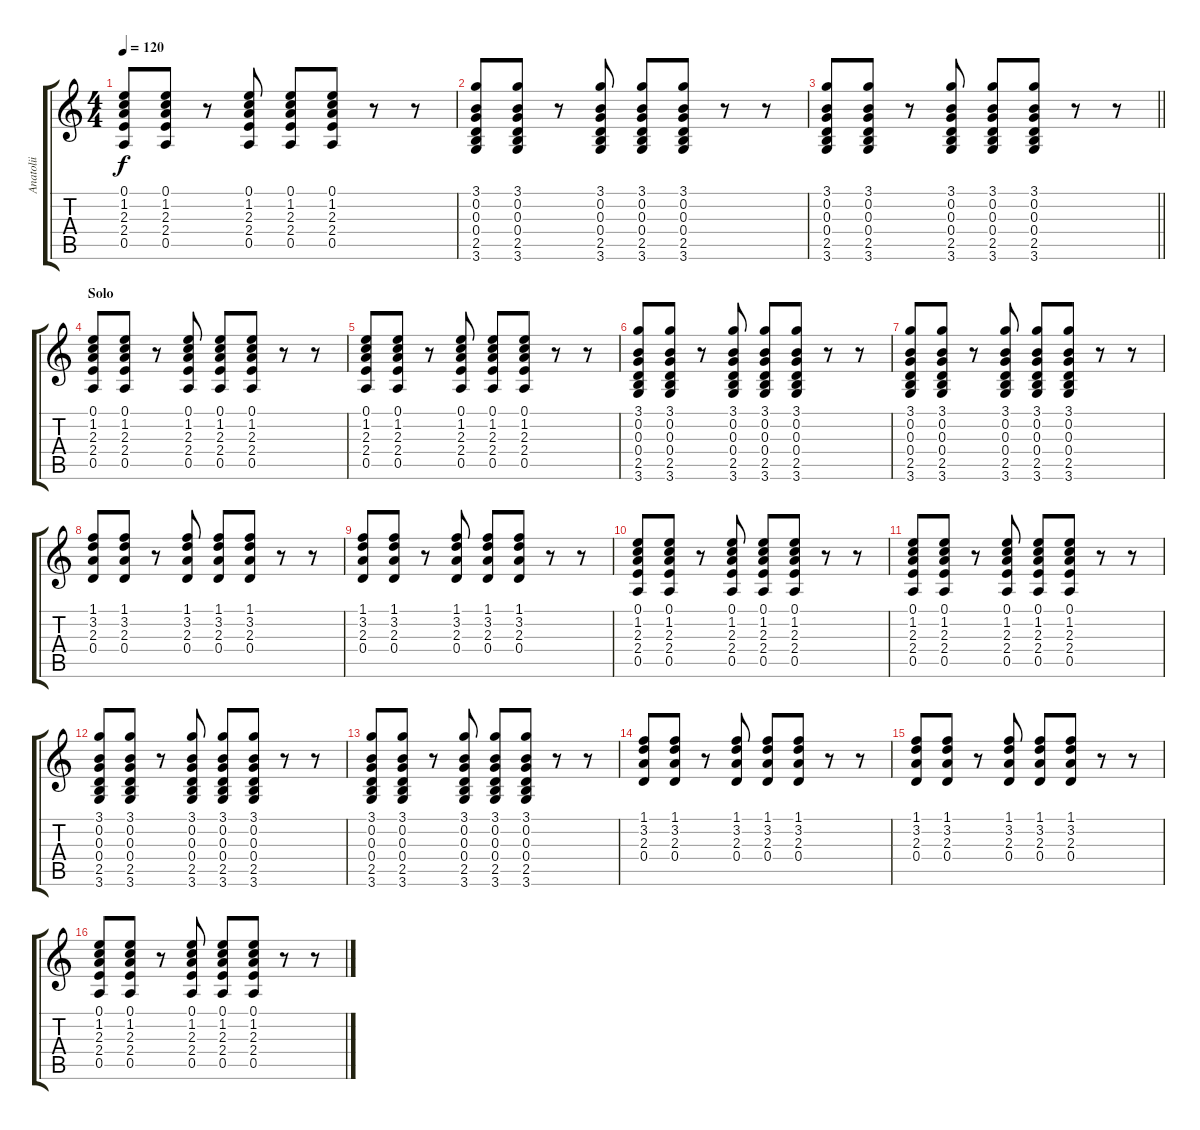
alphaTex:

\track ("Anatolii" "Anatolii") {instrument acousticguitarsteel}
\staff {score tabs}
\tuning (E4 B3 G3 D3 A2 E2) {hide}
\ts (4 4)
\tempo 120
\clef g2
\ks c
(0.1 1.2 2.3 2.4 0.5).8{dy f} (0.1 1.2 2.3 2.4 0.5).8 r.8 (0.1 1.2 2.3 2.4 0.5).8 (0.1 1.2 2.3 2.4 0.5).8 (0.1 1.2 2.3 2.4 0.5).8 r.8 r.8 |
(3.1 0.2 0.3 0.4 2.5 3.6).8 (3.1 0.2 0.3 0.4 2.5 3.6).8 r.8 (3.1 0.2 0.3 0.4 2.5 3.6).8 (3.1 0.2 0.3 0.4 2.5 3.6).8 (3.1 0.2 0.3 0.4 2.5 3.6).8 r.8 r.8 |
\barLineRight lightlight
(3.1 0.2 0.3 0.4 2.5 3.6).8 (3.1 0.2 0.3 0.4 2.5 3.6).8 r.8 (3.1 0.2 0.3 0.4 2.5 3.6).8 (3.1 0.2 0.3 0.4 2.5 3.6).8 (3.1 0.2 0.3 0.4 2.5 3.6).8 r.8 r.8 |
\section ("" "Solo")
(0.1 1.2 2.3 2.4 0.5).8 (0.1 1.2 2.3 2.4 0.5).8 r.8 (0.1 1.2 2.3 2.4 0.5).8 (0.1 1.2 2.3 2.4 0.5).8 (0.1 1.2 2.3 2.4 0.5).8 r.8 r.8 |
(0.1 1.2 2.3 2.4 0.5).8 (0.1 1.2 2.3 2.4 0.5).8 r.8 (0.1 1.2 2.3 2.4 0.5).8 (0.1 1.2 2.3 2.4 0.5).8 (0.1 1.2 2.3 2.4 0.5).8 r.8 r.8 |
(3.1 0.2 0.3 0.4 2.5 3.6).8 (3.1 0.2 0.3 0.4 2.5 3.6).8 r.8 (3.1 0.2 0.3 0.4 2.5 3.6).8 (3.1 0.2 0.3 0.4 2.5 3.6).8 (3.1 0.2 0.3 0.4 2.5 3.6).8 r.8 r.8 |
(3.1 0.2 0.3 0.4 2.5 3.6).8 (3.1 0.2 0.3 0.4 2.5 3.6).8 r.8 (3.1 0.2 0.3 0.4 2.5 3.6).8 (3.1 0.2 0.3 0.4 2.5 3.6).8 (3.1 0.2 0.3 0.4 2.5 3.6).8 r.8 r.8 |
(1.1 3.2 2.3 0.4).8 (1.1 3.2 2.3 0.4).8 r.8 (1.1 3.2 2.3 0.4).8 (1.1 3.2 2.3 0.4).8 (1.1 3.2 2.3 0.4).8 r.8 r.8 |
(1.1 3.2 2.3 0.4).8 (1.1 3.2 2.3 0.4).8 r.8 (1.1 3.2 2.3 0.4).8 (1.1 3.2 2.3 0.4).8 (1.1 3.2 2.3 0.4).8 r.8 r.8 |
(0.1 1.2 2.3 2.4 0.5).8 (0.1 1.2 2.3 2.4 0.5).8 r.8 (0.1 1.2 2.3 2.4 0.5).8 (0.1 1.2 2.3 2.4 0.5).8 (0.1 1.2 2.3 2.4 0.5).8 r.8 r.8 |
(0.1 1.2 2.3 2.4 0.5).8 (0.1 1.2 2.3 2.4 0.5).8 r.8 (0.1 1.2 2.3 2.4 0.5).8 (0.1 1.2 2.3 2.4 0.5).8 (0.1 1.2 2.3 2.4 0.5).8 r.8 r.8 |
(3.1 0.2 0.3 0.4 2.5 3.6).8 (3.1 0.2 0.3 0.4 2.5 3.6).8 r.8 (3.1 0.2 0.3 0.4 2.5 3.6).8 (3.1 0.2 0.3 0.4 2.5 3.6).8 (3.1 0.2 0.3 0.4 2.5 3.6).8 r.8 r.8 |
(3.1 0.2 0.3 0.4 2.5 3.6).8 (3.1 0.2 0.3 0.4 2.5 3.6).8 r.8 (3.1 0.2 0.3 0.4 2.5 3.6).8 (3.1 0.2 0.3 0.4 2.5 3.6).8 (3.1 0.2 0.3 0.4 2.5 3.6).8 r.8 r.8 |
(1.1 3.2 2.3 0.4).8 (1.1 3.2 2.3 0.4).8 r.8 (1.1 3.2 2.3 0.4).8 (1.1 3.2 2.3 0.4).8 (1.1 3.2 2.3 0.4).8 r.8 r.8 |
(1.1 3.2 2.3 0.4).8 (1.1 3.2 2.3 0.4).8 r.8 (1.1 3.2 2.3 0.4).8 (1.1 3.2 2.3 0.4).8 (1.1 3.2 2.3 0.4).8 r.8 r.8 |
(0.1 1.2 2.3 2.4 0.5).8 (0.1 1.2 2.3 2.4 0.5).8 r.8 (0.1 1.2 2.3 2.4 0.5).8 (0.1 1.2 2.3 2.4 0.5).8 (0.1 1.2 2.3 2.4 0.5).8 r.8 r.8
